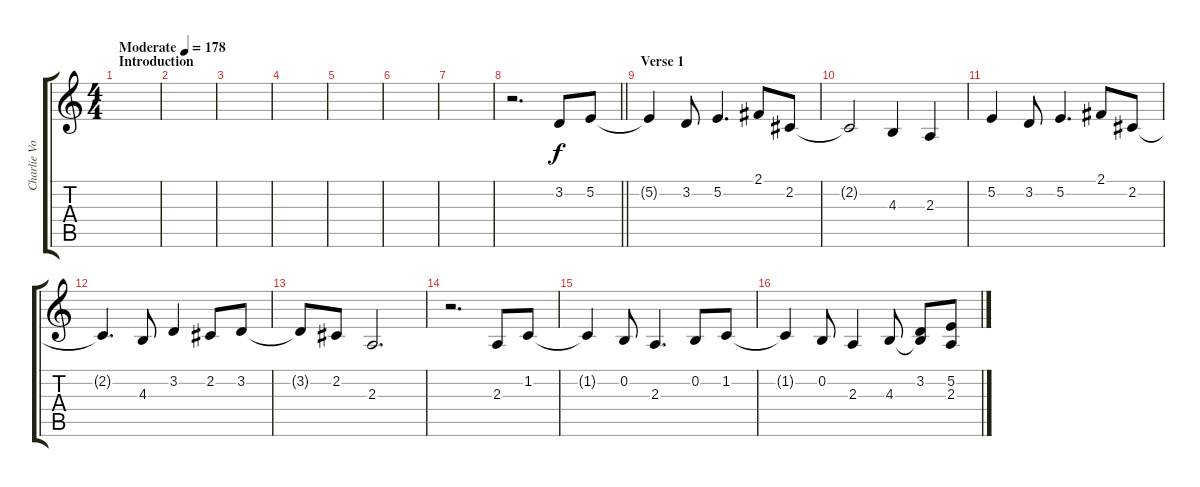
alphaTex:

\track ("Charlie Vox" "Charlie Vo") {instrument bassoon}
\staff {score tabs}
\tuning (E4 B3 G3 D3 A2 D2) {hide}
\ts (4 4)
\section ("" "Introduction")
\tempo (178 "Moderate")
\clef g2
\ks c
|
|
|
|
|
|
|
\barLineRight lightlight
r.2{d} 3.2.8 5.2.8 |
\section ("" "Verse 1")
5.2{t}.4 3.2.8 5.2.4{d} 2.1.8 2.2.8 |
2.2{t}.2 4.3.4 2.3.4 |
5.2.4 3.2.8 5.2.4{d} 2.1.8 2.2.8 |
2.2{t}.4{d} 4.3.8 3.2.4 2.2.8 3.2.8 |
3.2{t}.8 2.2.8 2.3.2{d} |
r.2{d} 2.3.8 1.2.8 |
1.2{t}.4 0.2.8 2.3.4{d} 0.2.8 1.2.8 |
1.2{t}.4 0.2.8 2.3.4 4.3.8 (3.2 4.3{t}).8 (5.2 2.3).8
